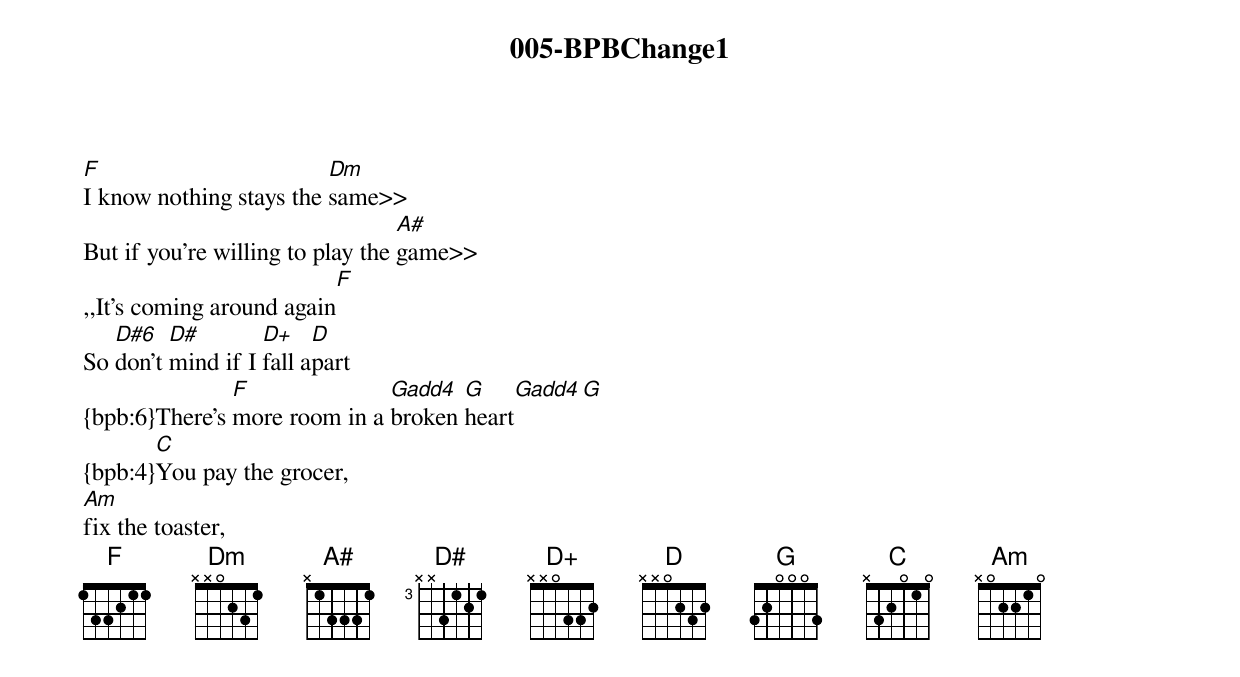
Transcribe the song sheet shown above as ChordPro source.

{t:005-BPBChange1}
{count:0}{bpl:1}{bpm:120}

[F]I know nothing stays the [Dm]same>>
But if you're willing to play the [A#]game>>
,,It's coming around again[F]
So [D#6]don't [D#]mind if I [D+]fall a[D]part
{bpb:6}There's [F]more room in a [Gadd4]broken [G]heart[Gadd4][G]
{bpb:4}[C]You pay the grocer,
[Am]fix the toaster,
